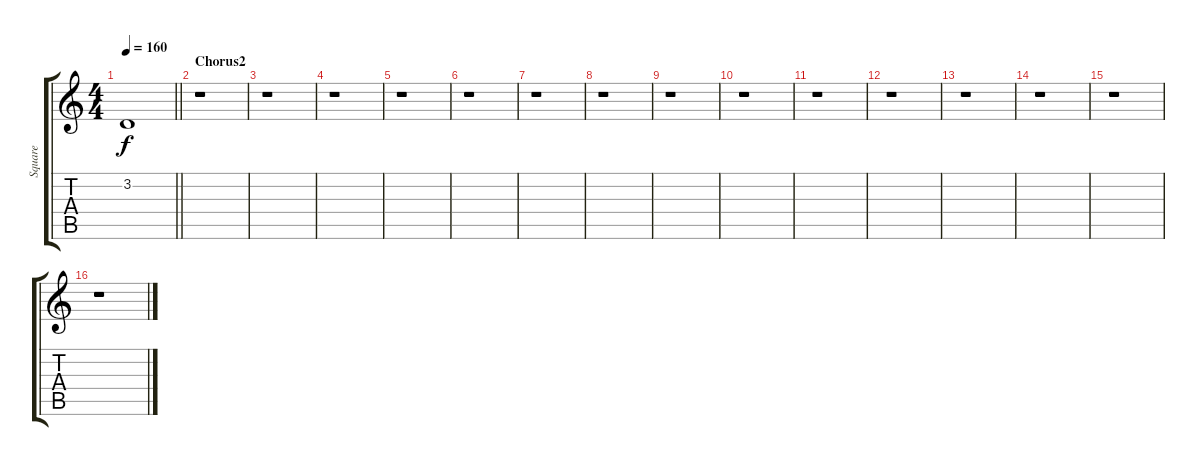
\track ("Square" "Square") {instrument lead1square}
\staff {score tabs}
\tuning (E4 B3 G3 D3 A2 E2) {hide}
\ts (4 4)
\tempo 160
\clef g2
\barLineRight lightlight
\ks c
3.2{t}.1{dy f} |
\section ("" "Chorus2")
r.1 |
r.1 |
r.1 |
r.1 |
r.1 |
r.1 |
r.1 |
r.1 |
r.1 |
r.1 |
r.1 |
r.1 |
r.1 |
r.1 |
r.1
